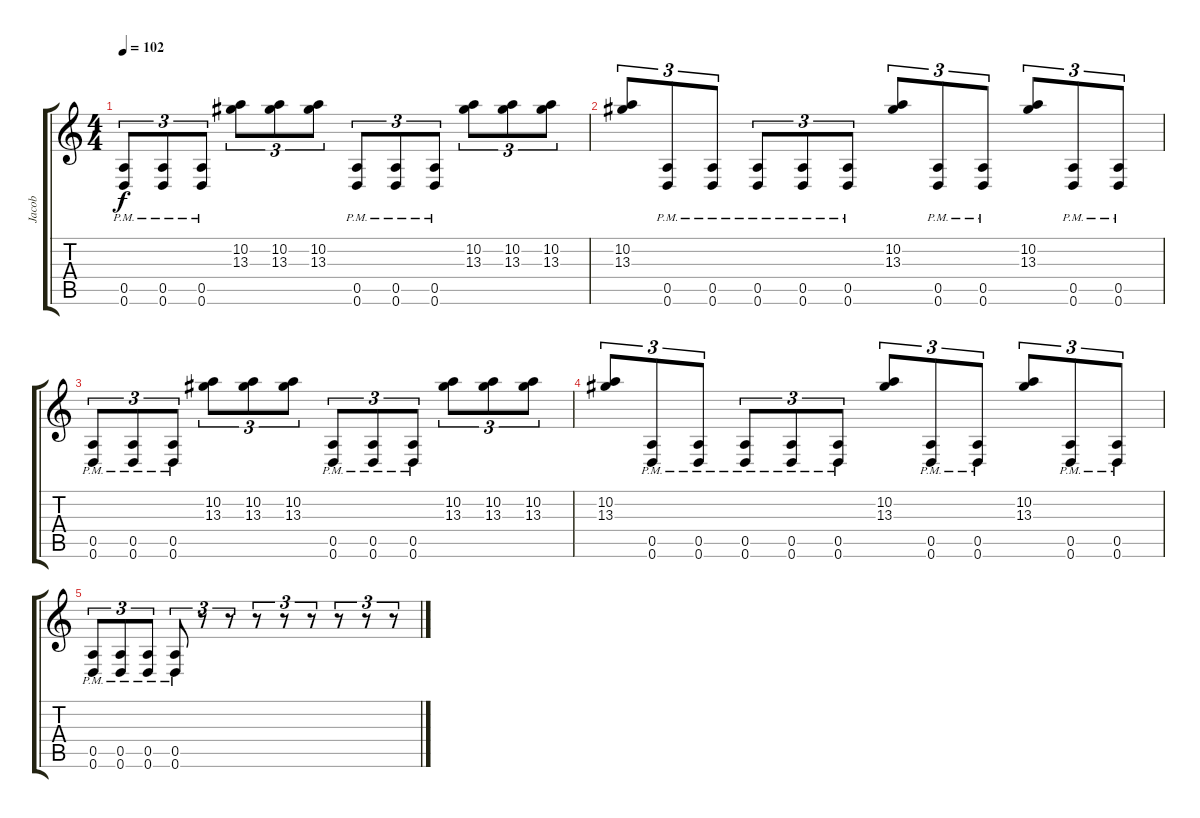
\track ("Jacob" "Jacob") {instrument overdrivenguitar}
\staff {score tabs}
\tuning (E4 B3 G3 D3 A2 D2) {hide}
\ts (4 4)
\tempo 102
\clef g2
\ks c
(0.5{pm} 0.6{pm}).8{tu (3 2) dy f} (0.5{pm} 0.6{pm}).8{tu (3 2)} (0.5{pm} 0.6{pm}).8{tu (3 2)} (10.2 13.3).8{tu (3 2)} (10.2 13.3).8{tu (3 2)} (10.2 13.3).8{tu (3 2)} (0.5{pm} 0.6{pm}).8{tu (3 2)} (0.5{pm} 0.6{pm}).8{tu (3 2)} (0.5{pm} 0.6{pm}).8{tu (3 2)} (10.2 13.3).8{tu (3 2)} (10.2 13.3).8{tu (3 2)} (10.2 13.3).8{tu (3 2)} |
(10.2 13.3).8{tu (3 2)} (0.5{pm} 0.6{pm}).8{tu (3 2)} (0.5{pm} 0.6{pm}).8{tu (3 2)} (0.5{pm} 0.6{pm}).8{tu (3 2)} (0.5{pm} 0.6{pm}).8{tu (3 2)} (0.5{pm} 0.6{pm}).8{tu (3 2)} (10.2 13.3).8{tu (3 2)} (0.5{pm} 0.6{pm}).8{tu (3 2)} (0.5{pm} 0.6{pm}).8{tu (3 2)} (10.2 13.3).8{tu (3 2)} (0.5{pm} 0.6{pm}).8{tu (3 2)} (0.5{pm} 0.6{pm}).8{tu (3 2)} |
(0.5{pm} 0.6{pm}).8{tu (3 2)} (0.5{pm} 0.6{pm}).8{tu (3 2)} (0.5{pm} 0.6{pm}).8{tu (3 2)} (10.2 13.3).8{tu (3 2)} (10.2 13.3).8{tu (3 2)} (10.2 13.3).8{tu (3 2)} (0.5{pm} 0.6{pm}).8{tu (3 2)} (0.5{pm} 0.6{pm}).8{tu (3 2)} (0.5{pm} 0.6{pm}).8{tu (3 2)} (10.2 13.3).8{tu (3 2)} (10.2 13.3).8{tu (3 2)} (10.2 13.3).8{tu (3 2)} |
(10.2 13.3).8{tu (3 2)} (0.5{pm} 0.6{pm}).8{tu (3 2)} (0.5{pm} 0.6{pm}).8{tu (3 2)} (0.5{pm} 0.6{pm}).8{tu (3 2)} (0.5{pm} 0.6{pm}).8{tu (3 2)} (0.5{pm} 0.6{pm}).8{tu (3 2)} (10.2 13.3).8{tu (3 2)} (0.5{pm} 0.6{pm}).8{tu (3 2)} (0.5{pm} 0.6{pm}).8{tu (3 2)} (10.2 13.3).8{tu (3 2)} (0.5{pm} 0.6{pm}).8{tu (3 2)} (0.5{pm} 0.6{pm}).8{tu (3 2)} |
(0.5{pm} 0.6{pm}).8{tu (3 2)} (0.5{pm} 0.6{pm}).8{tu (3 2)} (0.5{pm} 0.6{pm}).8{tu (3 2)} (0.5{pm} 0.6{pm}).8{tu (3 2)} r.8{tu (3 2)} r.8{tu (3 2)} r.8{tu (3 2)} r.8{tu (3 2)} r.8{tu (3 2)} r.8{tu (3 2)} r.8{tu (3 2)} r.8{tu (3 2)}
